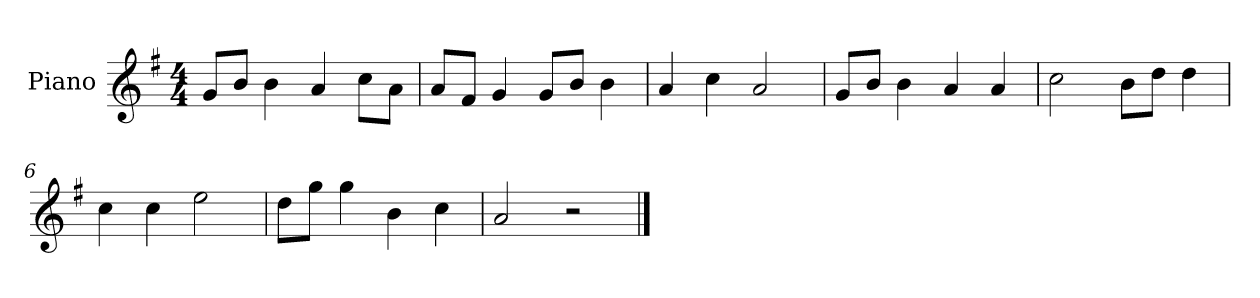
**kern
*part1
*staff1
*I"Piano
*I'P-no
*clefG2
*k[f#]
*M4/4
*MM90
=1
8g/L
8b/J
4b\
4a/
8cc\L
8a\J
=2
8a/L
8f#/J
4g/
8g/L
8b/J
4b\
=3
4a/
4cc\
2a/
=4
8g/L
8b/J
4b\
4a/
4a/
=5
2cc\
8b\L
8dd\J
4dd\
=6
4cc\
4cc\
2ee\
=7
8dd\L
8gg\J
4gg\
4b\
4cc\
=8
2a/
2r
==
*-
